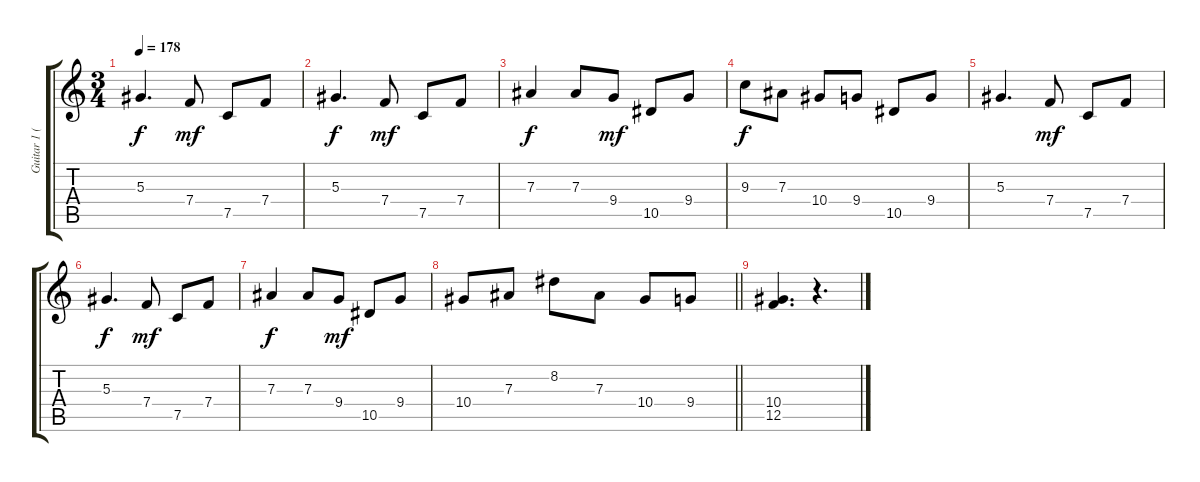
\track ("Guitar 1 (Lead)" "Guitar 1 (") {instrument distortionguitar}
\staff {score tabs}
\tuning (C4 G3 Eb3 Bb2 F2 C2) {hide}
\ts (3 4)
\tempo 178
\clef g2
\ks c
5.3.4{d dy f volume 14 balance 14 instrument distortionguitar} 7.4.8{dy mf} 7.5.8 7.4.8 |
5.3.4{d dy f} 7.4.8{dy mf} 7.5.8 7.4.8 |
7.3.4{dy f} 7.3.8 9.4.8{dy mf} 10.5.8 9.4.8 |
9.3.8{dy f} 7.3.8 10.4.8 9.4.8 10.5.8 9.4.8 |
5.3.4{d} 7.4.8{dy mf} 7.5.8 7.4.8 |
5.3.4{d dy f} 7.4.8{dy mf} 7.5.8 7.4.8 |
7.3.4{dy f} 7.3.8 9.4.8{dy mf} 10.5.8 9.4.8 |
\barLineRight lightlight
10.4.8 7.3.8 8.2.8 7.3.8 10.4.8 9.4.8 |
(10.4 12.5).4{d} r.4{d}
